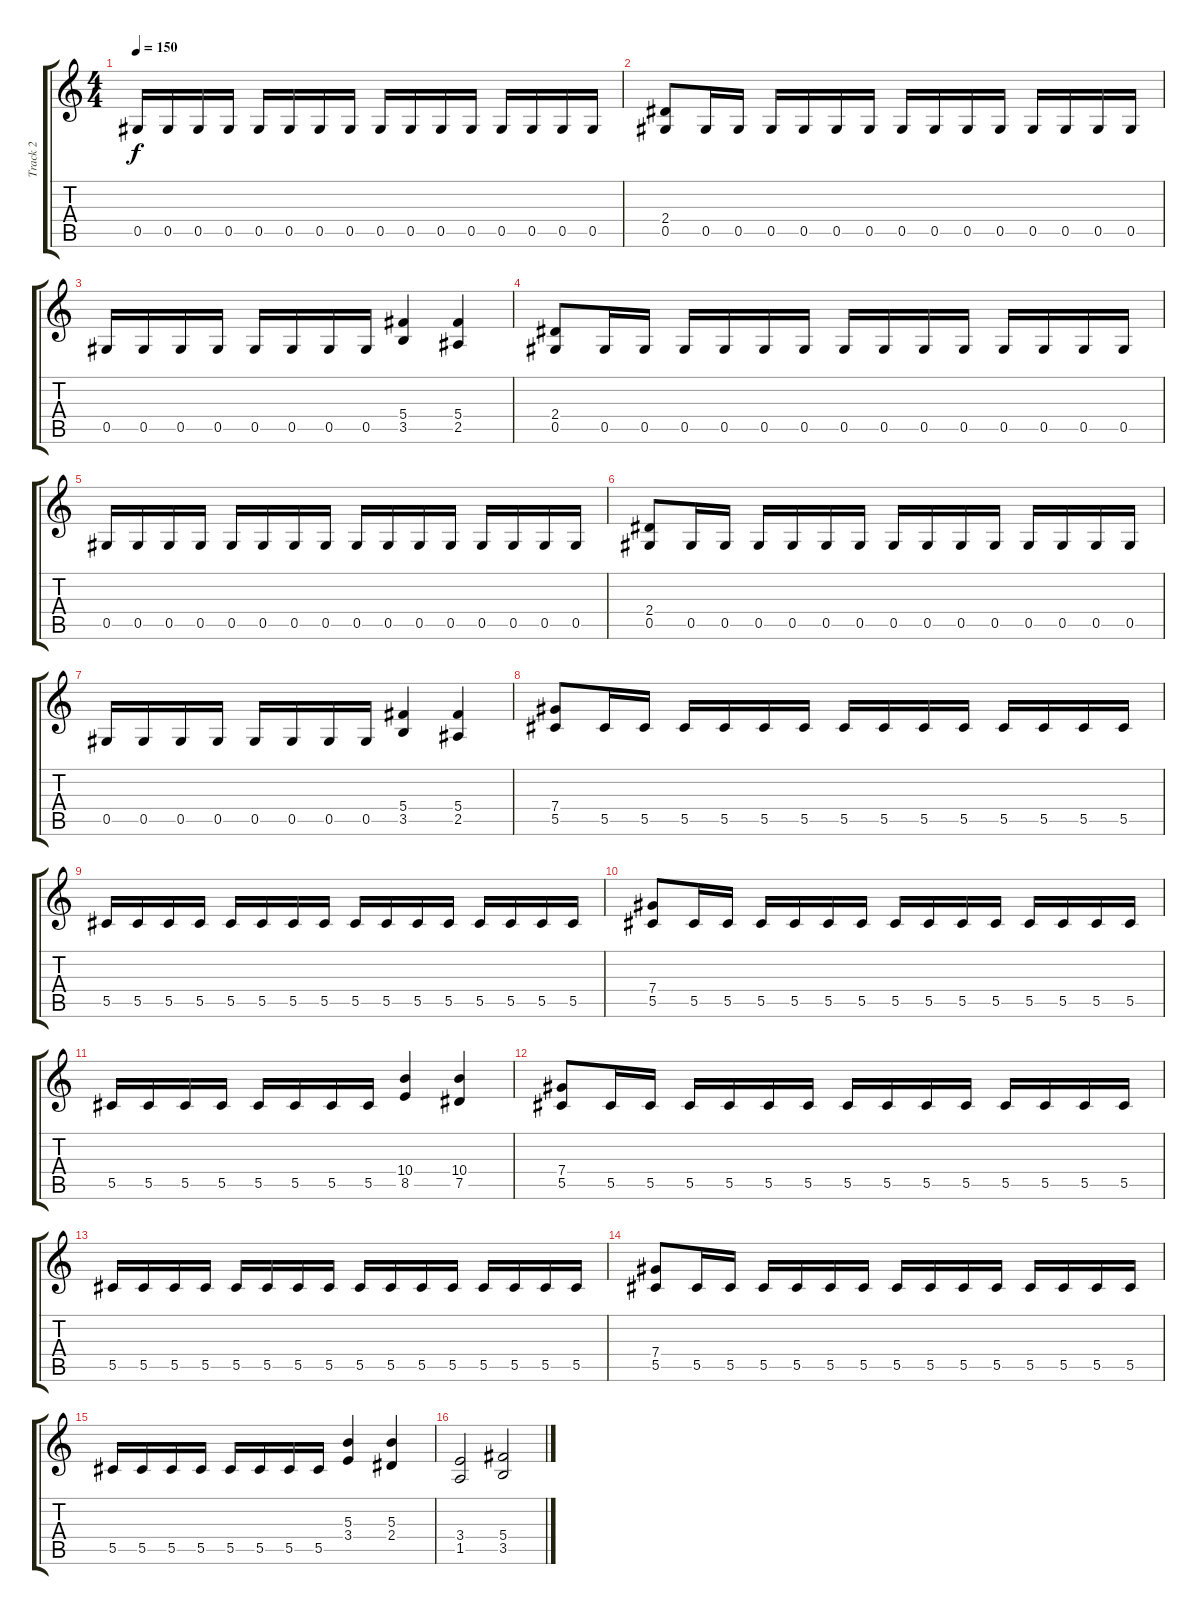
\track ("Track 2" "Track 2") {instrument distortionguitar}
\staff {score tabs}
\tuning (Eb4 Bb3 Gb3 Db3 Ab2 Eb2) {hide}
\ts (4 4)
\tempo 150
\clef g2
\ks c
0.5.16{dy f} 0.5.16 0.5.16 0.5.16 0.5.16 0.5.16 0.5.16 0.5.16 0.5.16 0.5.16 0.5.16 0.5.16 0.5.16 0.5.16 0.5.16 0.5.16 |
(2.4 0.5).8 0.5.16 0.5.16 0.5.16 0.5.16 0.5.16 0.5.16 0.5.16 0.5.16 0.5.16 0.5.16 0.5.16 0.5.16 0.5.16 0.5.16 |
0.5.16 0.5.16 0.5.16 0.5.16 0.5.16 0.5.16 0.5.16 0.5.16 (5.4 3.5).4 (5.4 2.5).4 |
(2.4 0.5).8 0.5.16 0.5.16 0.5.16 0.5.16 0.5.16 0.5.16 0.5.16 0.5.16 0.5.16 0.5.16 0.5.16 0.5.16 0.5.16 0.5.16 |
0.5.16 0.5.16 0.5.16 0.5.16 0.5.16 0.5.16 0.5.16 0.5.16 0.5.16 0.5.16 0.5.16 0.5.16 0.5.16 0.5.16 0.5.16 0.5.16 |
(2.4 0.5).8 0.5.16 0.5.16 0.5.16 0.5.16 0.5.16 0.5.16 0.5.16 0.5.16 0.5.16 0.5.16 0.5.16 0.5.16 0.5.16 0.5.16 |
0.5.16 0.5.16 0.5.16 0.5.16 0.5.16 0.5.16 0.5.16 0.5.16 (5.4 3.5).4 (5.4 2.5).4 |
(7.4 5.5).8 5.5.16 5.5.16 5.5.16 5.5.16 5.5.16 5.5.16 5.5.16 5.5.16 5.5.16 5.5.16 5.5.16 5.5.16 5.5.16 5.5.16 |
5.5.16 5.5.16 5.5.16 5.5.16 5.5.16 5.5.16 5.5.16 5.5.16 5.5.16 5.5.16 5.5.16 5.5.16 5.5.16 5.5.16 5.5.16 5.5.16 |
(7.4 5.5).8 5.5.16 5.5.16 5.5.16 5.5.16 5.5.16 5.5.16 5.5.16 5.5.16 5.5.16 5.5.16 5.5.16 5.5.16 5.5.16 5.5.16 |
5.5.16 5.5.16 5.5.16 5.5.16 5.5.16 5.5.16 5.5.16 5.5.16 (10.4 8.5).4 (10.4 7.5).4 |
(7.4 5.5).8 5.5.16 5.5.16 5.5.16 5.5.16 5.5.16 5.5.16 5.5.16 5.5.16 5.5.16 5.5.16 5.5.16 5.5.16 5.5.16 5.5.16 |
5.5.16 5.5.16 5.5.16 5.5.16 5.5.16 5.5.16 5.5.16 5.5.16 5.5.16 5.5.16 5.5.16 5.5.16 5.5.16 5.5.16 5.5.16 5.5.16 |
(7.4 5.5).8 5.5.16 5.5.16 5.5.16 5.5.16 5.5.16 5.5.16 5.5.16 5.5.16 5.5.16 5.5.16 5.5.16 5.5.16 5.5.16 5.5.16 |
5.5.16 5.5.16 5.5.16 5.5.16 5.5.16 5.5.16 5.5.16 5.5.16 (5.3 3.4).4 (5.3 2.4).4 |
(3.4 1.5).2 (5.4 3.5).2
